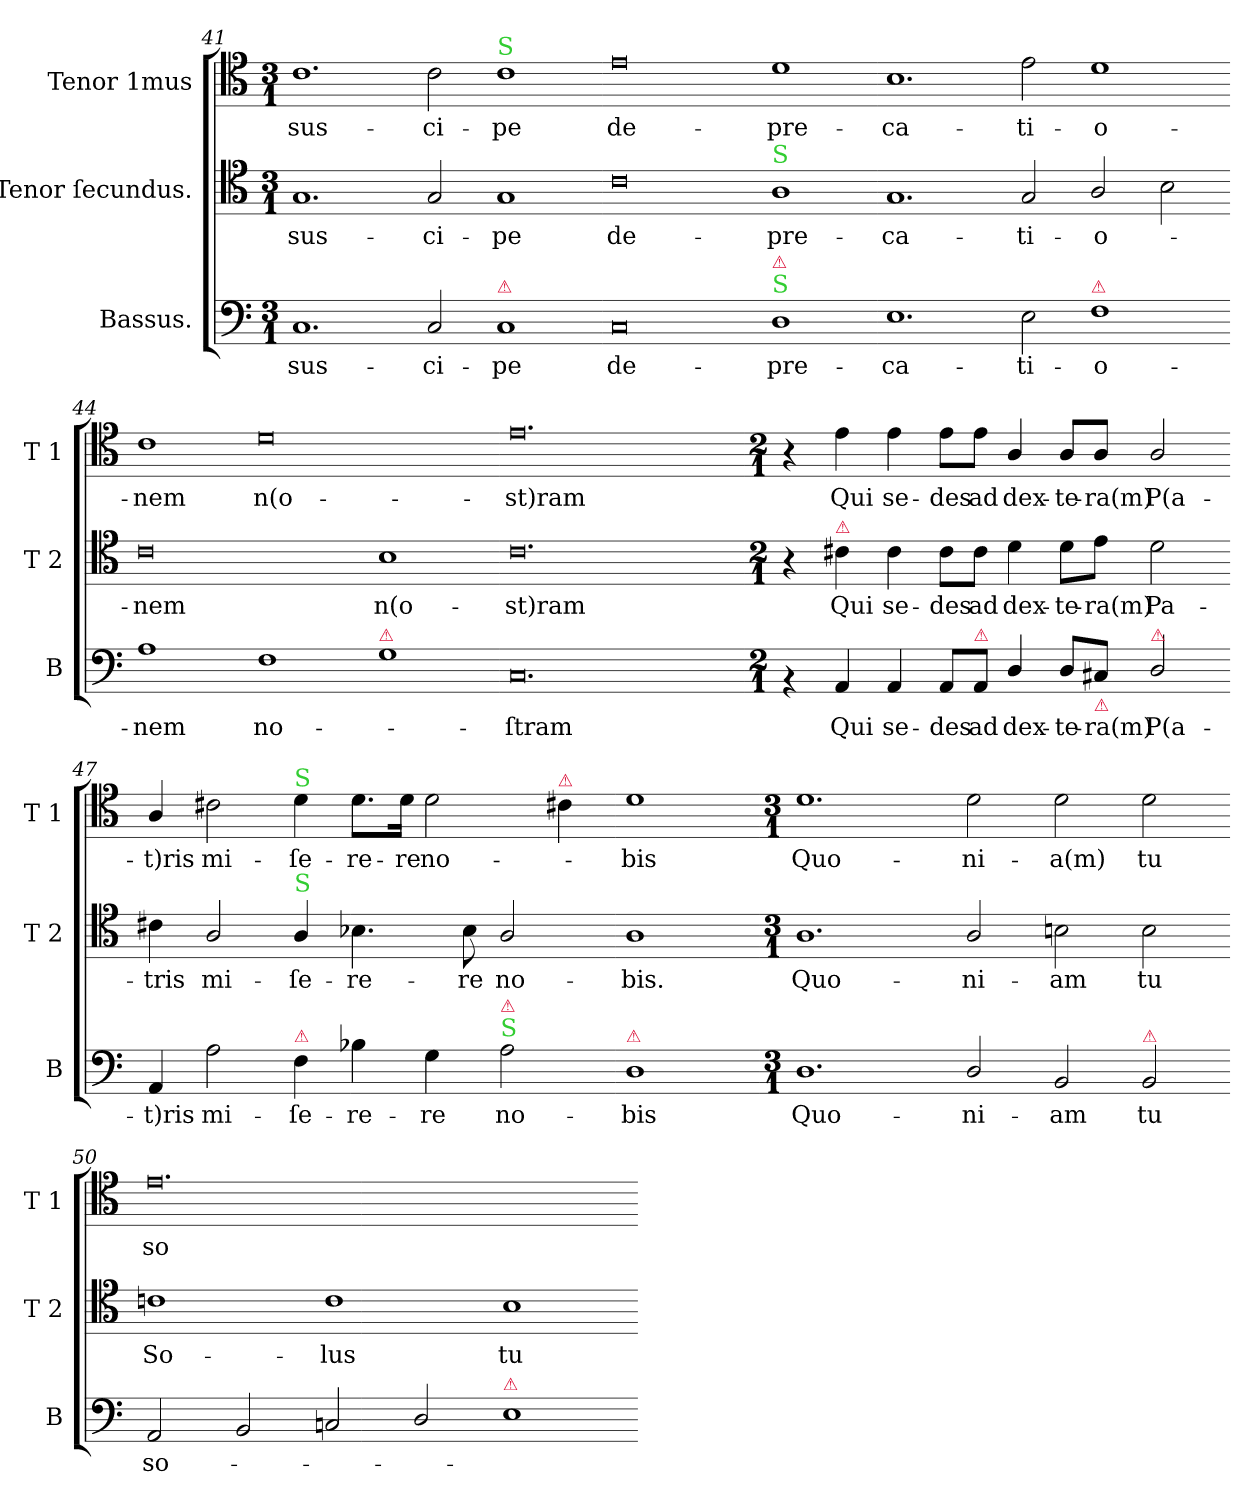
**kern	**text	**kern	**text	**kern	**text
*part3	*part3	*part2	*part2	*part1	*part1
*staff3	*staff3	*staff2	*staff2	*staff1	*staff1
*I"Bassus.	*	*I"Tenor ſecundus.	*	*I"Tenor 1mus	*
*I'B	*	*I'T 2	*	*I'T 1	*
*clefF4	*	*clefC4	*	*clefC4	*
*M3/1	*	*M3/1	*	*M3/1	*
=41	=41	=41	=41	=41	=41
1.C	sus-	1.G	sus-	1.c	sus-
2C/	-ci-	2G/	-ci-	2c\	-ci-
!	!	!	!	!LO:TX:a:color=limegreen:t=S	!
!LO:TX:a:color=crimson:t=⚠	!	!	!	!	!
1C	-pe	1G	-pe	1c	-pe
=42-	=42-	=42-	=42-	=42-	=42-
0C	de-	0c	de-	0e	de-
!	!	!LO:TX:a:color=limegreen:t=S	!	!	!
!LO:TX:a:color=limegreen:t=S	!	!	!	!	!
!LO:TX:a:color=crimson:t=⚠	!	!	!	!	!
1D	-pre-	1A	-pre-	1d	-pre-
=43-	=43-	=43-	=43-	=43-	=43-
1.E	-ca-	1.G	-ca-	1.B	-ca-
2E\	-ti-	2G/	-ti-	2e\	-ti-
!LO:TX:a:color=crimson:t=⚠	!	!	!	!	!
1F	-o-	2A/	-o-	1d	-o-
.	.	2B\	.	.	.
=44-	=44-	=44-	=44-	=44-	=44-
1A	-nem	0c	-nem	1c	-nem
1F	no-	.	.	0d	n(o-
!LO:TX:a:color=crimson:t=⚠	!	!	!	!	!
1G	.	1B	n(o-	.	.
=45-	=45-	=45-	=45-	=45-	=45-
0.C	-ſtram	0.c	-st)ram	0.e	-st)ram
=46-	=46-	=46-	=46-	=46-	=46-
*M2/1	*	*M2/1	*	*M2/1	*
4rBB	.	4r	.	4r	.
!	!	!LO:TX:a:color=crimson:t=⚠	!	!	!
4AA/	Qui	4c#X\	Qui	4e\	Qui
4AA/	se-	4c#\	se-	4e\	se-
8AA/L	-des	8c#\L	-des	8e\L	-des
!LO:TX:a:color=crimson:t=⚠	!	!	!	!	!
8AA/J	ad	8c#\J	ad	8e\J	ad
4D/	dex-	4d\	dex-	4A/	dex-
8D/L	-te-	8d\L	-te-	8A/L	-te-
!LO:TX:b:color=crimson:t=⚠	!	!	!	!	!
8C#X/J	-ra(m)	8e\J	-ra(m)	8A/J	-ra(m)
!LO:TX:a:color=crimson:t=⚠	!	!	!	!	!
2D/	P(a-	2d\	Pa-	2A/	P(a-
=47-	=47-	=47-	=47-	=47-	=47-
4AA/	-t)ris	4c#X\	-tris	4A/	-t)ris
2A\	mi-	2A/	mi-	2c#X\	mi-
!	!	!	!	!LO:TX:a:color=limegreen:t=S	!
!	!	!LO:TX:a:color=limegreen:t=S	!	!	!
!LO:TX:a:color=crimson:t=⚠	!	!	!	!	!
4F\	-ſe-	4A/	-ſe-	4d\	-ſe-
4B-X\	-re-	4.B-X\	-re-	8.d\L	-re-
.	.	.	.	16d\Jk	-re
4G\	-re	.	.	2d\	no-
.	.	8B-\	-re	.	.
!LO:TX:a:color=limegreen:t=S	!	!	!	!	!
!LO:TX:a:color=crimson:t=⚠	!	!	!	!	!
2A\	no-	2A/	no-	.	.
!	!	!	!	!LO:TX:a:color=crimson:t=⚠	!
.	.	.	.	4c#X\	.
=48-	=48-	=48-	=48-	=48-	=48-
!LO:TX:a:color=crimson:t=⚠	!	!	!	!	!
1D	-bis	1A	-bis.	1d	-bis
=49-	=49-	=49-	=49-	=49-	=49-
*M3/1	*	*M3/1	*	*M3/1	*
1.D	Quo-	1.A	Quo-	1.d	Quo-
2D/	-ni-	2A/	-ni-	2d\	-ni-
2BB/	-am	2Bn\	-am	2d\	-a(m)
!LO:TX:a:color=crimson:t=⚠	!	!	!	!	!
2BB/	tu	2B\	tu	2d\	tu
=50-	=50-	=50-	=50-	=50-	=50-
2AA/	so-	1cn	So-	0.e	so-
2BB/	.	.	.	.	.
2Cn/	.	1c	-lus	.	.
2D/	.	.	.	.	.
!LO:TX:a:color=crimson:t=⚠	!	!	!	!	!
1E	.	1B	tu	.	.
=-	=-	=-	=-	=-	=-
*-	*-	*-	*-	*-	*-
